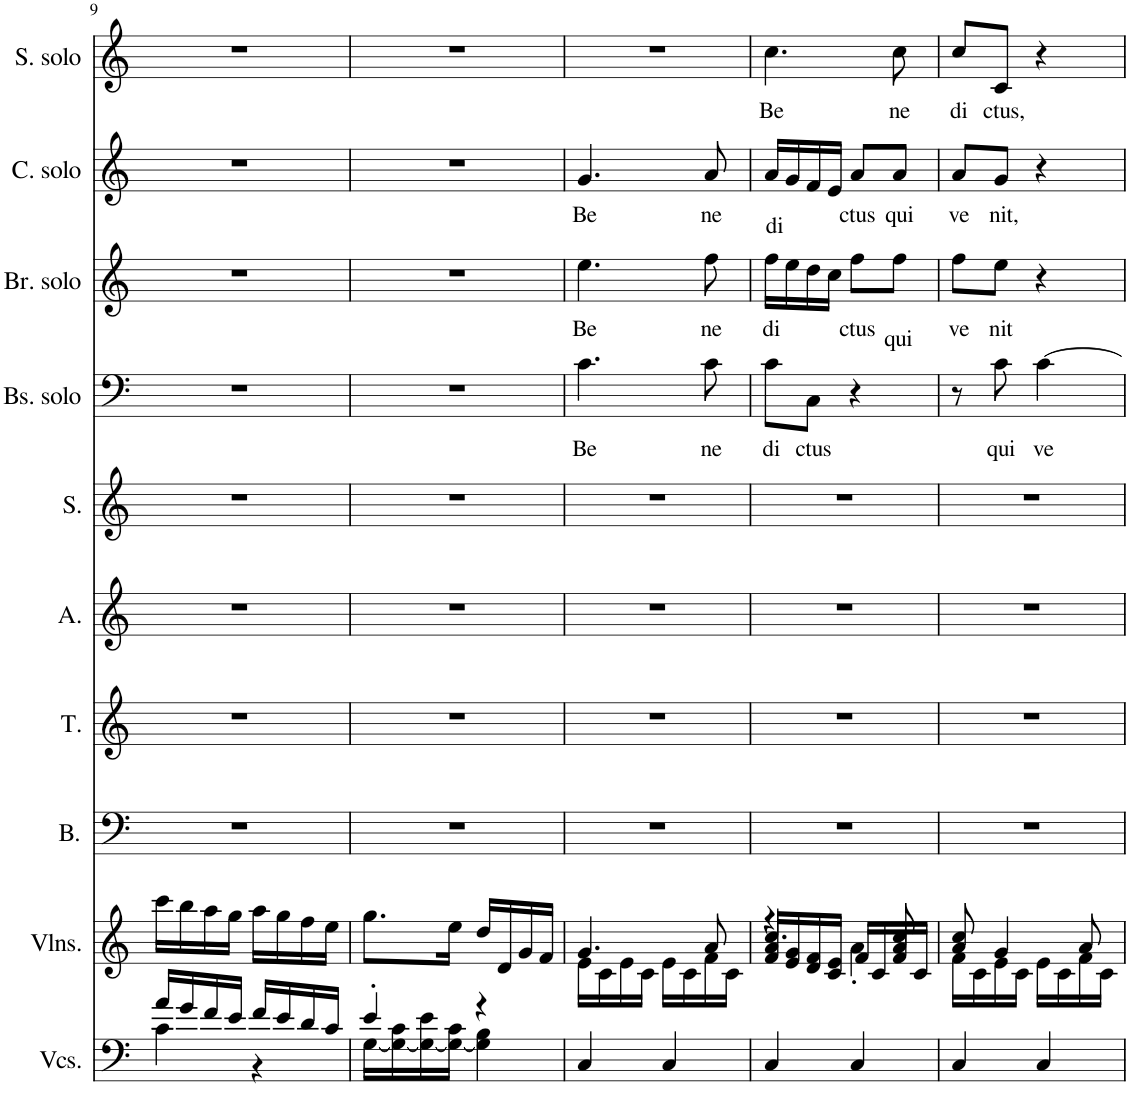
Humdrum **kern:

**kern	**kern	**kern	**kern	**kern	**kern	**kern	**text	**kern	**text	**kern	**text	**kern	**text
*part10	*part9	*part8	*part7	*part6	*part5	*part4	*part4	*part3	*part3	*part2	*part2	*part1	*part1
*staff10	*staff9	*staff8	*staff7	*staff6	*staff5	*staff4	*staff4	*staff3	*staff3	*staff2	*staff2	*staff1	*staff1
*I"Violoncelles, Accompaniment: Left	*I"Violons, Accompaniment: Right	*I"Bass	*I"Ténor	*I"Alto	*I"Soprano	*I"Bass solo	*	*I"Baryton solo	*	*I"Contralto solo	*	*I"Soprano solo	*
*I'Vcs.	*I'Vlns.	*I'B.	*I'T.	*I'A.	*I'S.	*I'Bs. solo	*	*I'Br. solo	*	*I'C. solo	*	*I'S. solo	*
!!LO:PB:g=z
*clefF4	*clefG2	*clefF4	*clefG2	*clefG2	*clefG2	*clefF4	*	*clefG2	*	*clefG2	*	*clefG2	*
*	*	*	*	*	*	*	*	*Trd7c12	*	*	*	*	*
*k[]	*k[]	*k[]	*k[]	*k[]	*k[]	*k[]	*	*k[]	*	*k[]	*	*k[]	*
*M2/4	*M2/4	*M2/4	*M2/4	*M2/4	*M2/4	*M2/4	*	*M2/4	*	*M2/4	*	*M2/4	*
=9	=9	=9	=9	=9	=9	=9	=9	=9	=9	=9	=9	=9	=9
*^	*	*	*	*	*	*	*	*	*	*	*	*	*
16a/LL	4c\	16ccc\LL	2r	2r	2r	2r	2r	.	2r	.	2r	.	2r	.
16g/	.	16bb\	.	.	.	.	.	.	.	.	.	.	.	.
16f/	.	16aa\	.	.	.	.	.	.	.	.	.	.	.	.
16e/JJ	.	16gg\JJ	.	.	.	.	.	.	.	.	.	.	.	.
16f/LL	4r	16aa\LL	.	.	.	.	.	.	.	.	.	.	.	.
16e/	.	16gg\	.	.	.	.	.	.	.	.	.	.	.	.
16d/	.	16ff\	.	.	.	.	.	.	.	.	.	.	.	.
16c/JJ	.	16ee\JJ	.	.	.	.	.	.	.	.	.	.	.	.
=10	=10	=10	=10	=10	=10	=10	=10	=10	=10	=10	=10	=10	=10	=10
4e'/	[16G\LL	8.gg\L	2r	2r	2r	2r	2r	.	2r	.	2r	.	2r	.
.	16G\_ 16c\	.	.	.	.	.	.	.	.	.	.	.	.	.
.	16G\_ 16e\	.	.	.	.	.	.	.	.	.	.	.	.	.
.	16G\_ 16c\JJ	16ee\Jk	.	.	.	.	.	.	.	.	.	.	.	.
4r	4G\] 4B\	16dd/LL	.	.	.	.	.	.	.	.	.	.	.	.
.	.	16d/	.	.	.	.	.	.	.	.	.	.	.	.
.	.	16g/	.	.	.	.	.	.	.	.	.	.	.	.
.	.	16f/JJ	.	.	.	.	.	.	.	.	.	.	.	.
*v	*v	*	*	*	*	*	*	*	*	*	*	*	*	*
=11	=11	=11	=11	=11	=11	=11	=11	=11	=11	=11	=11	=11	=11
*	*^	*	*	*	*	*	*	*	*	*	*	*	*
!	!	!	!	!	!	!	!	!LO:LY:b	!	!LO:LY:b	!	!LO:LY:b	!	!
4C/	4.g/	16e\LL	2r	2r	2r	2r	4.c\	Be	4.ee\	Be	4.g/	Be	2r	.
.	.	16c\	.	.	.	.	.	.	.	.	.	.	.	.
.	.	16e\	.	.	.	.	.	.	.	.	.	.	.	.
.	.	16c\JJ	.	.	.	.	.	.	.	.	.	.	.	.
4C/	.	16e\LL	.	.	.	.	.	.	.	.	.	.	.	.
.	.	16c\	.	.	.	.	.	.	.	.	.	.	.	.
!	!	!	!	!	!	!	!	!LO:LY:b	!	!LO:LY:b	!	!LO:LY:b	!	!
.	8a/	16f\	.	.	.	.	8c\	ne	8ff\	ne	8a/	ne	.	.
.	.	16c\JJ	.	.	.	.	.	.	.	.	.	.	.	.
=12	=12	=12	=12	=12	=12	=12	=12	=12	=12	=12	=12	=12	=12	=12
*	*	*^	*	*	*	*	*	*	*	*	*	*	*	*
!	!	!	!	!	!	!	!	!	!LO:LY:b	!	!LO:LY:b	!	!LO:LY:b	!	!LO:LY:b
4C/	4.cc/	4r	16f/ 16a/LL	2r	2r	2r	2r	8c\L	di	16ff\LL	di	16a/LL	di	4.cc\	Be
.	.	.	16e/ 16g/	.	.	.	.	.	.	16ee\	.	16g/	.	.	.
!	!	!	!	!	!	!	!	!	!LO:LY:b	!	!	!	!	!	!
.	.	.	16d/ 16f/	.	.	.	.	8C\J	ctus	16dd\	.	16f/	.	.	.
.	.	.	16c/ 16e/JJ	.	.	.	.	.	.	16cc\JJ	.	16e/JJ	.	.	.
!	!	!	!	!	!	!	!	!	!	!	!LO:LY:b	!	!LO:LY:b	!	!
4C/	.	4a'\	16f/LL	.	.	.	.	4r	.	8ff\L	ctus	8a/L	ctus	.	.
.	.	.	16c/	.	.	.	.	.	.	.	.	.	.	.	.
!	!	!	!	!	!	!	!	!	!	!	!LO:LY:b	!	!LO:LY:b	!	!LO:LY:b
.	8a/ 8cc/	.	16f/	.	.	.	.	.	.	8ff\J	qui	8a/J	qui	8cc\	ne
.	.	.	16c/JJ	.	.	.	.	.	.	.	.	.	.	.	.
=13	=13	=13	=13	=13	=13	=13	=13	=13	=13	=13	=13	=13	=13	=13	=13
!	!	!	!	!	!	!	!	!	!	!	!LO:LY:b	!	!LO:LY:b	!	!LO:LY:b
*	*	*v	*v	*	*	*	*	*	*	*	*	*	*	*	*
4C/	8a/ 8cc/	16f\LL	2r	2r	2r	2r	8r	.	8ff\L	ve	8a/L	ve	8cc/L	di
.	.	16c\	.	.	.	.	.	.	.	.	.	.	.	.
!	!	!	!	!	!	!	!	!LO:LY:b	!	!LO:LY:b	!	!LO:LY:b	!	!LO:LY:b
.	4g/	16e\	.	.	.	.	8c\	qui	8ee\J	nit	8g/J	nit,	8c/J	ctus,
.	.	16c\JJ	.	.	.	.	.	.	.	.	.	.	.	.
!	!	!	!	!	!	!	!	!LO:LY:b	!	!	!	!	!	!
4C/	.	16e\LL	.	.	.	.	[4c\	ve	4r	.	4r	.	4r	.
.	.	16c\	.	.	.	.	.	.	.	.	.	.	.	.
.	8a/	16f\	.	.	.	.	.	.	.	.	.	.	.	.
.	.	16c\JJ	.	.	.	.	.	.	.	.	.	.	.	.
*	*v	*v	*	*	*	*	*	*	*	*	*	*	*	*
=	=	=	=	=	=	=	=	=	=	=	=	=	=
*-	*-	*-	*-	*-	*-	*-	*-	*-	*-	*-	*-	*-	*-
